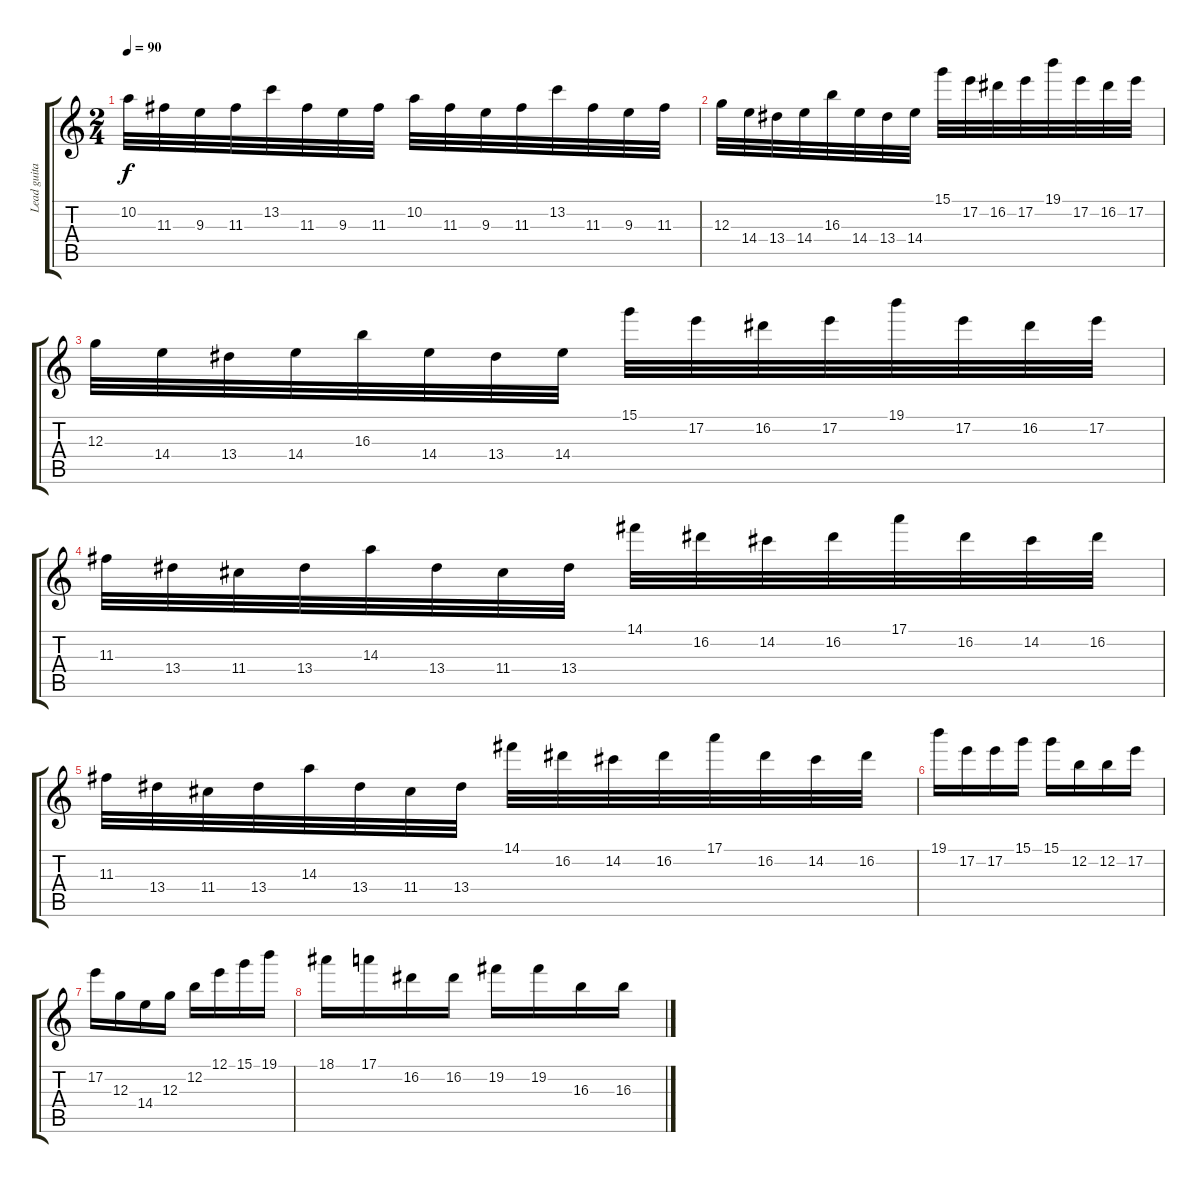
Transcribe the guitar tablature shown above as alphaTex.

\track ("Lead guitar (Luca Turilli)" "Lead guita") {instrument overdrivenguitar}
\staff {score tabs}
\tuning (E4 B3 G3 D3 A2 E2) {hide}
\ts (2 4)
\tempo 90
\clef g2
\ks c
10.2.32{dy f} 11.3.32 9.3.32 11.3.32 13.2.32 11.3.32 9.3.32 11.3.32 10.2.32 11.3.32 9.3.32 11.3.32 13.2.32 11.3.32 9.3.32 11.3.32 |
12.3.32 14.4.32 13.4.32 14.4.32 16.3.32 14.4.32 13.4.32 14.4.32 15.1.32 17.2.32 16.2.32 17.2.32 19.1.32 17.2.32 16.2.32 17.2.32 |
12.3.32 14.4.32 13.4.32 14.4.32 16.3.32 14.4.32 13.4.32 14.4.32 15.1.32 17.2.32 16.2.32 17.2.32 19.1.32 17.2.32 16.2.32 17.2.32 |
11.3.32 13.4.32 11.4.32 13.4.32 14.3.32 13.4.32 11.4.32 13.4.32 14.1.32 16.2.32 14.2.32 16.2.32 17.1.32 16.2.32 14.2.32 16.2.32 |
11.3.32 13.4.32 11.4.32 13.4.32 14.3.32 13.4.32 11.4.32 13.4.32 14.1.32 16.2.32 14.2.32 16.2.32 17.1.32 16.2.32 14.2.32 16.2.32 |
19.1.16 17.2.16 17.2.16 15.1.16 15.1.16 12.2.16 12.2.16 17.2.16 |
17.2.16 12.3.16 14.4.16 12.3.16 12.2.16 12.1.16 15.1.16 19.1.16 |
18.1.16 17.1.16 16.2.16 16.2.16 19.2.16 19.2.16 16.3.16 16.3.16
